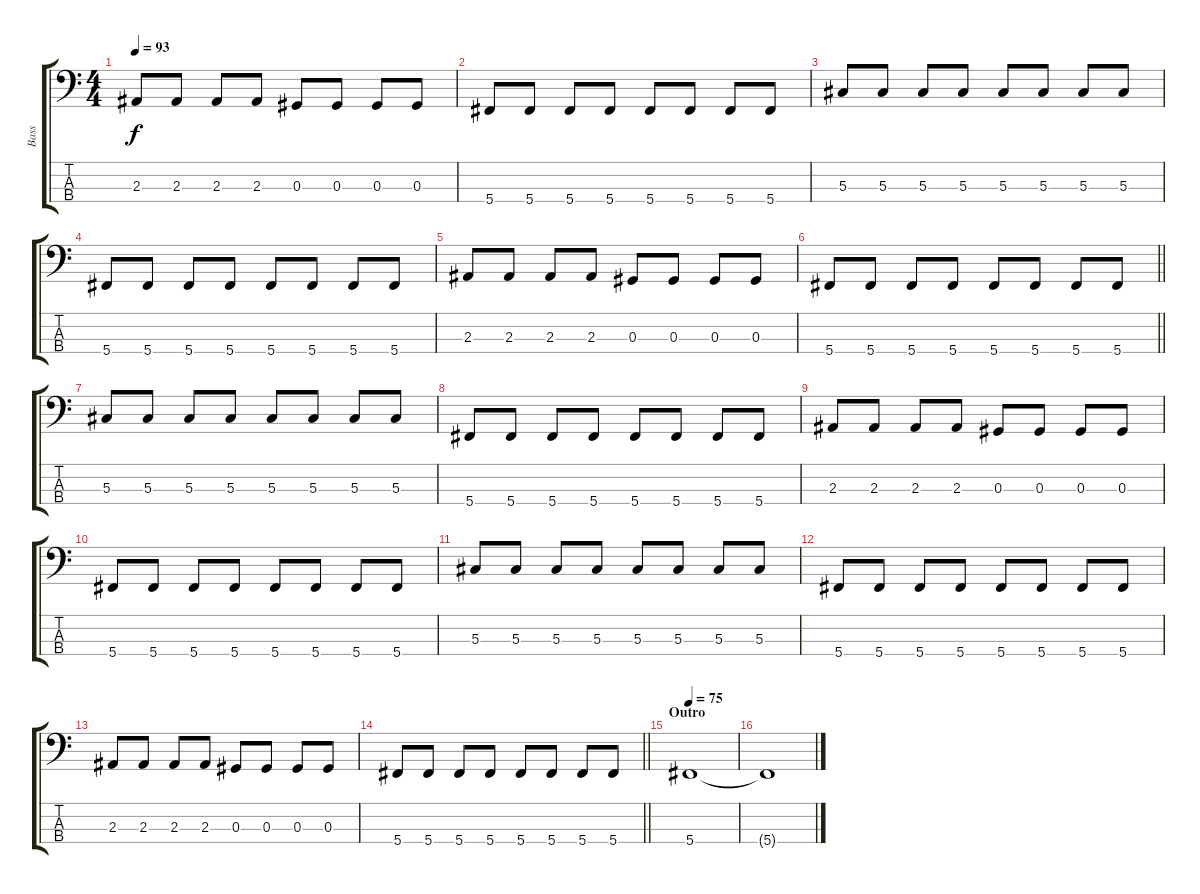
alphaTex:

\track ("Bass" "Bass") {instrument electricbasspick}
\staff {score tabs}
\tuning (Gb2 Db2 Ab1 Db1) {hide}
\ts (4 4)
\tempo 93
\clef f4
\ks c
2.3.8{dy f} 2.3.8 2.3.8 2.3.8 0.3.8 0.3.8 0.3.8 0.3.8 |
5.4.8 5.4.8 5.4.8 5.4.8 5.4.8 5.4.8 5.4.8 5.4.8 |
5.3.8 5.3.8 5.3.8 5.3.8 5.3.8 5.3.8 5.3.8 5.3.8 |
5.4.8 5.4.8 5.4.8 5.4.8 5.4.8 5.4.8 5.4.8 5.4.8 |
2.3.8 2.3.8 2.3.8 2.3.8 0.3.8 0.3.8 0.3.8 0.3.8 |
\barLineRight lightlight
5.4.8 5.4.8 5.4.8 5.4.8 5.4.8 5.4.8 5.4.8 5.4.8 |
5.3.8 5.3.8 5.3.8 5.3.8 5.3.8 5.3.8 5.3.8 5.3.8 |
5.4.8 5.4.8 5.4.8 5.4.8 5.4.8 5.4.8 5.4.8 5.4.8 |
2.3.8 2.3.8 2.3.8 2.3.8 0.3.8 0.3.8 0.3.8 0.3.8 |
5.4.8 5.4.8 5.4.8 5.4.8 5.4.8 5.4.8 5.4.8 5.4.8 |
5.3.8 5.3.8 5.3.8 5.3.8 5.3.8 5.3.8 5.3.8 5.3.8 |
5.4.8 5.4.8 5.4.8 5.4.8 5.4.8 5.4.8 5.4.8 5.4.8 |
2.3.8 2.3.8 2.3.8 2.3.8 0.3.8 0.3.8 0.3.8 0.3.8 |
\barLineRight lightlight
5.4.8 5.4.8 5.4.8 5.4.8 5.4.8 5.4.8 5.4.8 5.4.8 |
\section ("" "Outro")
\tempo 75
5.4.1 |
5.4{t}.1
